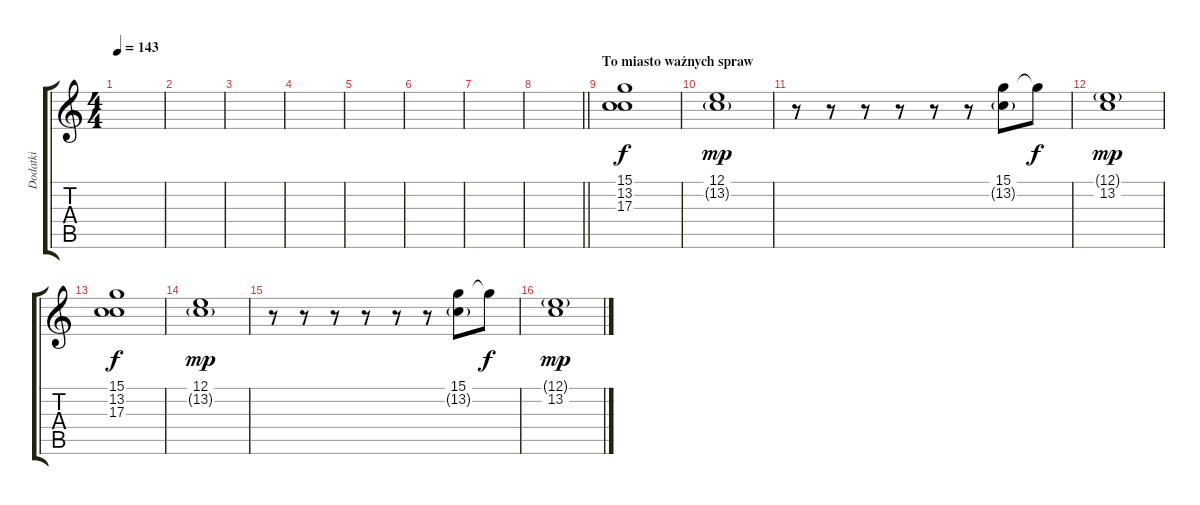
\track ("Dodatki" "Dodatki") {instrument stringensemble1}
\staff {score tabs}
\tuning (E4 B3 G3 D3 A2 E2) {hide}
\ts (4 4)
\tempo 143
\clef g2
\ks c
|
|
|
|
|
|
|
\barLineRight lightlight
|
\section ("" "To miasto ważnych spraw")
(15.1 13.2 17.3).1 |
(12.1 13.2{g}).1{dy mp} |
r.8 r.8 r.8 r.8 r.8 r.8 (15.1 13.2{g}).8 15.1{t}.8{dy f} |
(12.1{g} 13.2).1{dy mp} |
(15.1 13.2 17.3).1{dy f} |
(12.1 13.2{g}).1{dy mp} |
r.8 r.8 r.8 r.8 r.8 r.8 (15.1 13.2{g}).8 15.1{t}.8{dy f} |
(12.1{g} 13.2).1{dy mp}
